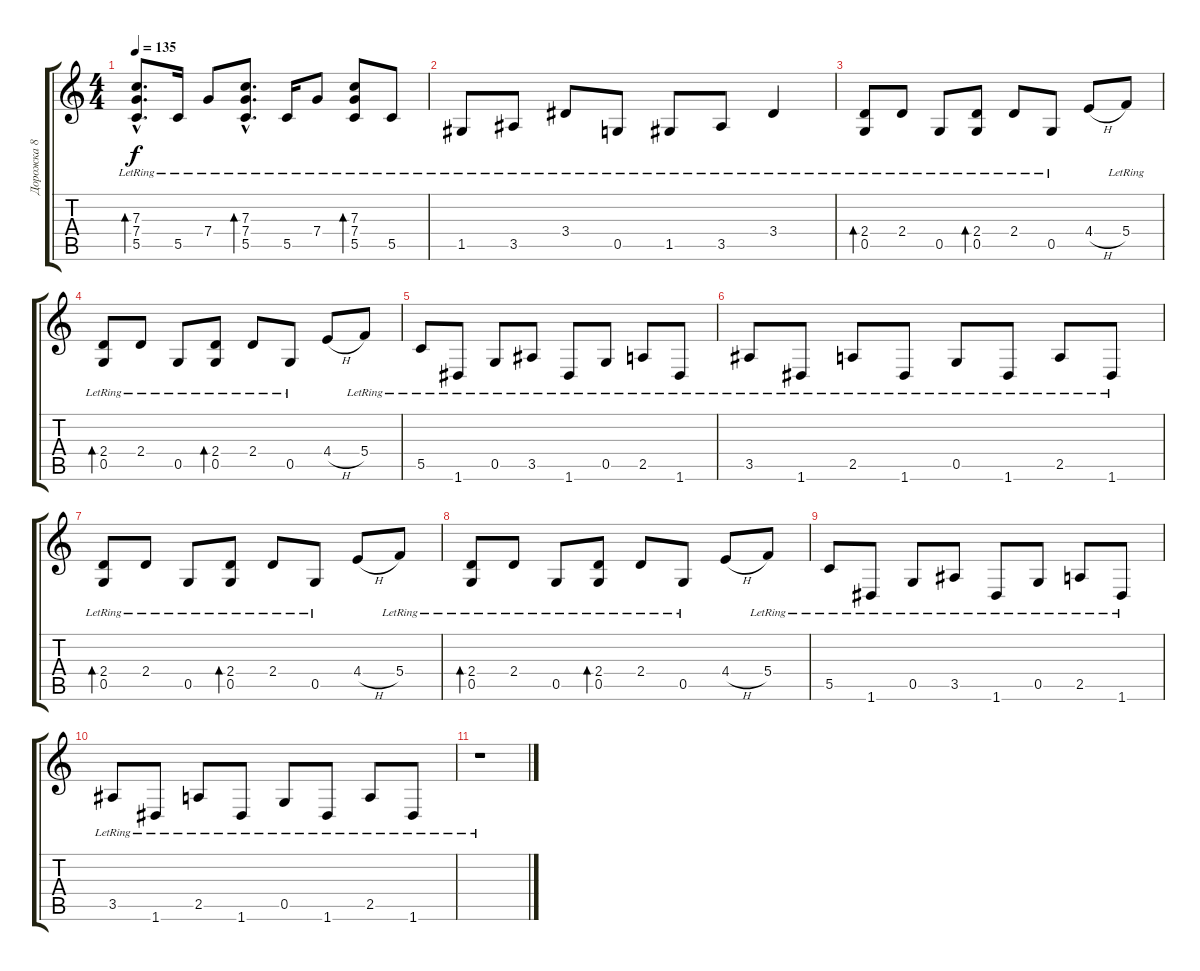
\track ("Дорожка 8" "Дорожка 8") {instrument acousticguitarsteel}
\staff {score tabs}
\tuning (D4 A3 F3 C3 G2 D2) {hide}
\ts (4 4)
\tempo 135
\clef g2
\ks c
(7.3{hac lr} 7.4{hac lr} 5.5{hac lr}).8{d bd 60 dy f} 5.5{lr}.16 7.4{lr}.8 (7.3{hac lr} 7.4{hac lr} 5.5{hac lr}).8{d bd 60} 5.5{lr}.16 7.4{lr}.8 (7.3{lr} 7.4{lr} 5.5{lr}).8{bd 60} 5.5{lr}.8 |
1.5{lr}.8 3.5{lr}.8 3.4{lr}.8 0.5{lr}.8 1.5{lr}.8 3.5{lr}.8 3.4{lr}.4 |
(2.4{lr} 0.5{lr}).8{bd 60} 2.4{lr}.8 0.5{lr}.8 (2.4{lr} 0.5{lr}).8{bd 60} 2.4{lr}.8 0.5{lr}.8 4.4{h}.8 5.4{lr}.8 |
(2.4{lr} 0.5{lr}).8{bd 60} 2.4{lr}.8 0.5{lr}.8 (2.4{lr} 0.5{lr}).8{bd 60} 2.4{lr}.8 0.5{lr}.8 4.4{h}.8 5.4{lr}.8 |
5.5{lr}.8 1.6{lr}.8 0.5{lr}.8 3.5{lr}.8 1.6{lr}.8 0.5{lr}.8 2.5{lr}.8 1.6{lr}.8 |
3.5{lr}.8 1.6{lr}.8 2.5{lr}.8 1.6{lr}.8 0.5{lr}.8 1.6{lr}.8 2.5{lr}.8 1.6{lr}.8 |
(2.4{lr} 0.5{lr}).8{bd 60} 2.4{lr}.8 0.5{lr}.8 (2.4{lr} 0.5{lr}).8{bd 60} 2.4{lr}.8 0.5{lr}.8 4.4{h}.8 5.4{lr}.8 |
(2.4{lr} 0.5{lr}).8{bd 60} 2.4{lr}.8 0.5{lr}.8 (2.4{lr} 0.5{lr}).8{bd 60} 2.4{lr}.8 0.5{lr}.8 4.4{h}.8 5.4{lr}.8 |
5.5{lr}.8 1.6{lr}.8 0.5{lr}.8 3.5{lr}.8 1.6{lr}.8 0.5{lr}.8 2.5{lr}.8 1.6{lr}.8 |
3.5{lr}.8 1.6{lr}.8 2.5{lr}.8 1.6{lr}.8 0.5{lr}.8 1.6{lr}.8 2.5{lr}.8 1.6{lr}.8 |
r.1
